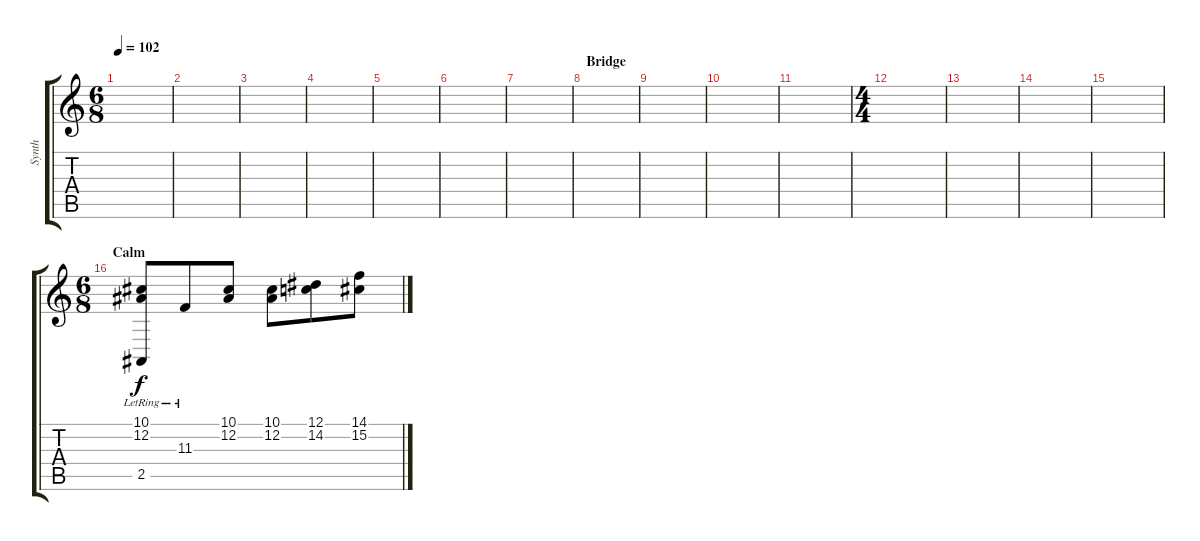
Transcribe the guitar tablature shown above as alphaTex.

\track ("Synth" "Synth") {instrument acousticgrandpiano}
\staff {score tabs}
\tuning (Eb4 Bb3 Gb3 Db3 Ab2 Eb2) {hide}
\ts (6 8)
\tempo 102
\clef g2
\ks c
|
|
|
|
|
|
|
\section ("" "Bridge")
|
|
|
|
\ts (4 4)
|
|
|
|
\ts (6 8)
\section ("" "Calm")
(10.1{lr} 12.2{lr} 2.5{lr}).8 11.3{lr}.8 (10.1 12.2).8 (10.1 12.2).8 (12.1 14.2).8 (14.1 15.2).8
